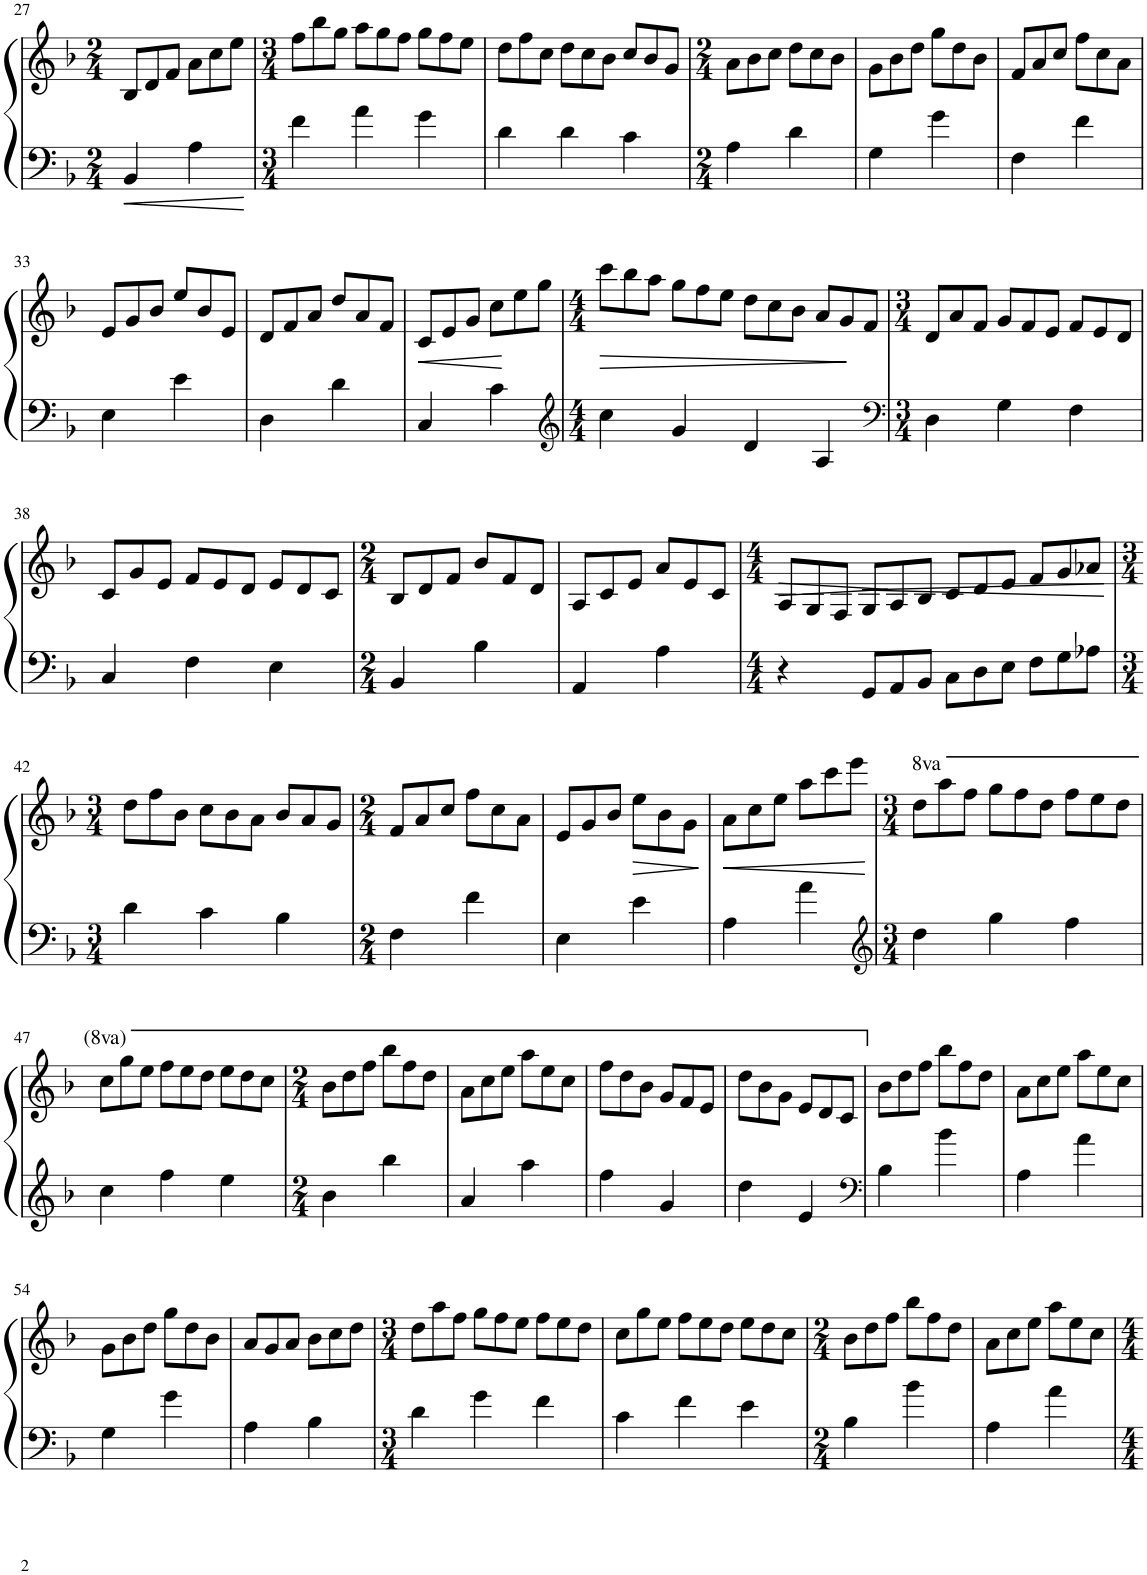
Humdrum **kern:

**kern	**kern	**dynam
*part1	*part1	*part1
*staff2	*staff1	*staff1/2
*I"Piano	*	*
*I'Pno	*	*
!!LO:PB:g=z
*clefF4	*clefG2	*
*k[b-]	*k[b-]	*
*M2/4	*M2/4	*
*	*Xtuplet	*
=27	=27	=27
4BB-/	12B-/L	.
.	12d/	.
.	12f/J	.
4A\	12a\L	.
.	12cc\	.
.	12ee\J	.
=28	=28	=28
*M3/4	*M3/4	*
4f\	12ff\L	.
.	12bb-\	.
.	12gg\J	.
4a\	12aa\L	.
.	12gg\	.
.	12ff\J	.
4g\	12gg\L	.
.	12ff\	.
.	12ee\J	.
=29	=29	=29
4d\	12dd\L	.
.	12ff\	.
.	12cc\J	.
4d\	12dd\L	.
.	12cc\	.
.	12b-\J	.
4c\	12cc/L	.
.	12b-/	.
.	12g/J	.
=30	=30	=30
*M2/4	*M2/4	*
4A\	12a\L	.
.	12b-\	.
.	12cc\J	.
4d\	12dd\L	.
.	12cc\	.
.	12b-\J	.
=31	=31	=31
4G\	12g\L	.
.	12b-\	.
.	12dd\J	.
4g\	12gg\L	.
.	12dd\	.
.	12b-\J	.
=32	=32	=32
4F\	12f/L	.
.	12a/	.
.	12cc/J	.
4f\	12ff\L	.
.	12cc\	.
.	12a\J	.
!!LO:LB:g=z
=33	=33	=33
4E\	12e/L	.
.	12g/	.
.	12b-/J	.
4e\	12ee/L	.
.	12b-/	.
.	12e/J	.
=34	=34	=34
4D\	12d/L	.
.	12f/	.
.	12a/J	.
4d\	12dd/L	.
.	12a/	.
.	12f/J	.
=35	=35	=35
!	!	!LO:HP:b
4C/	12c/L	<
.	12e/	.
.	12g/J	.
4c\	12cc\L	.
.	12ee\	.
.	12gg\J	.
.	.	[
=36	=36	=36
*clefG2	*	*
*M4/4	*M4/4	*
!	!	!LO:HP:b
4cc\	12ccc\L	>
.	12bb-\	.
.	12aa\J	.
4g/	12gg\L	.
.	12ff\	.
.	12ee\J	.
4d/	12dd\L	.
.	12cc\	.
.	12b-\J	.
4A/	12a/L	.
.	12g/	.
.	12f/J	.
.	.	]
=37	=37	=37
*clefF4	*	*
*M3/4	*M3/4	*
4D\	12d/L	.
.	12a/	.
.	12f/J	.
4G\	12g/L	.
.	12f/	.
.	12e/J	.
4F\	12f/L	.
.	12e/	.
.	12d/J	.
!!LO:LB:g=z
=38	=38	=38
4C/	12c/L	.
.	12g/	.
.	12e/J	.
4F\	12f/L	.
.	12e/	.
.	12d/J	.
4E\	12e/L	.
.	12d/	.
.	12c/J	.
=39	=39	=39
*M2/4	*M2/4	*
4BB-/	12B-/L	.
.	12d/	.
.	12f/J	.
4B-\	12b-/L	.
.	12f/	.
.	12d/J	.
=40	=40	=40
4AA/	12A/L	.
.	12c/	.
.	12e/J	.
4A\	12a/L	.
.	12e/	.
.	12c/J	.
=41	=41	=41
*M4/4	*M4/4	*
!	!	!LO:HP:b
4r	12A/L	>
.	12G/	.
.	12F/J	.
*Xtuplet	*	*
!	!	!LO:HP:b
12GG/L	12G/L	<
12AA/	12A/	.
12BB-/J	12B-/J	.
12C\L	12c/L	.
12D\	12d/	.
12E\J	12e/J	.
12F\L	12f/L	.
12G\	12g/	.
12A-X\J	12a-X/J	.
.	.	] [
!!LO:LB:g=z
=42	=42	=42
*M3/4	*M3/4	*
4d\	12dd\L	.
.	12ff\	.
.	12b-\J	.
4c\	12cc\L	.
.	12b-\	.
.	12a\J	.
4B-\	12b-/L	.
.	12a/	.
.	12g/J	.
=43	=43	=43
*M2/4	*M2/4	*
4F\	12f/L	.
.	12a/	.
.	12cc/J	.
4f\	12ff\L	.
.	12cc\	.
.	12a\J	.
=44	=44	=44
4E\	12e/L	.
.	12g/	.
.	12b-/J	.
!	!	!LO:HP:b
4e\	12ee\L	>
.	12b-\	.
.	12g\J	.
.	.	]
=45	=45	=45
!	!	!LO:HP:b
4A\	12a\L	<
.	12cc\	.
.	12ee\J	.
4a\	12aa\L	.
.	12ccc\	.
.	12eee\J	.
.	.	[
=46	=46	=46
*clefG2	*	*
*M3/4	*M3/4	*
*	*8va	*
4dd\	12ddd\L	.
.	12aaa\	.
.	12fff\J	.
4gg\	12ggg\L	.
.	12fff\	.
.	12ddd\J	.
4ff\	12fff\L	.
.	12eee\	.
.	12ddd\J	.
!!LO:LB:g=z
=47	=47	=47
4cc\	12ccc\L	.
.	12ggg\	.
.	12eee\J	.
4ff\	12fff\L	.
.	12eee\	.
.	12ddd\J	.
4ee\	12eee\L	.
.	12ddd\	.
.	12ccc\J	.
=48	=48	=48
*M2/4	*M2/4	*
4b-\	12bb-\L	.
.	12ddd\	.
.	12fff\J	.
4bb-\	12bbb-\L	.
.	12fff\	.
.	12ddd\J	.
=49	=49	=49
4a/	12aa\L	.
.	12ccc\	.
.	12eee\J	.
4aa\	12aaa\L	.
.	12eee\	.
.	12ccc\J	.
=50	=50	=50
4ff\	12fff\L	.
.	12ddd\	.
.	12bb-\J	.
4g/	12gg/L	.
.	12ff/	.
.	12ee/J	.
=51	=51	=51
4dd\	12ddd\L	.
.	12bb-\	.
.	12gg\J	.
4e/	12ee/L	.
.	12dd/	.
.	12cc/J	.
=52	=52	=52
*clefF4	*	*
*	*X8va	*
4B-\	12b-\L	.
.	12dd\	.
.	12ff\J	.
4b-\	12bb-\L	.
.	12ff\	.
.	12dd\J	.
=53	=53	=53
4A\	12a\L	.
.	12cc\	.
.	12ee\J	.
4a\	12aa\L	.
.	12ee\	.
.	12cc\J	.
!!LO:LB:g=z
=54	=54	=54
4G\	12g\L	.
.	12b-\	.
.	12dd\J	.
4g\	12gg\L	.
.	12dd\	.
.	12b-\J	.
=55	=55	=55
4A\	12a/L	.
.	12g/	.
.	12a/J	.
4B-\	12b-\L	.
.	12cc\	.
.	12dd\J	.
=56	=56	=56
*M3/4	*M3/4	*
4d\	12dd\L	.
.	12aa\	.
.	12ff\J	.
4g\	12gg\L	.
.	12ff\	.
.	12ee\J	.
4f\	12ff\L	.
.	12ee\	.
.	12dd\J	.
=57	=57	=57
4c\	12cc\L	.
.	12gg\	.
.	12ee\J	.
4f\	12ff\L	.
.	12ee\	.
.	12dd\J	.
4e\	12ee\L	.
.	12dd\	.
.	12cc\J	.
=58	=58	=58
*M2/4	*M2/4	*
4B-\	12b-\L	.
.	12dd\	.
.	12ff\J	.
4b-\	12bb-\L	.
.	12ff\	.
.	12dd\J	.
=59	=59	=59
4A\	12a\L	.
.	12cc\	.
.	12ee\J	.
4a\	12aa\L	.
.	12ee\	.
.	12cc\J	.
=	=	=
*-	*-	*-
